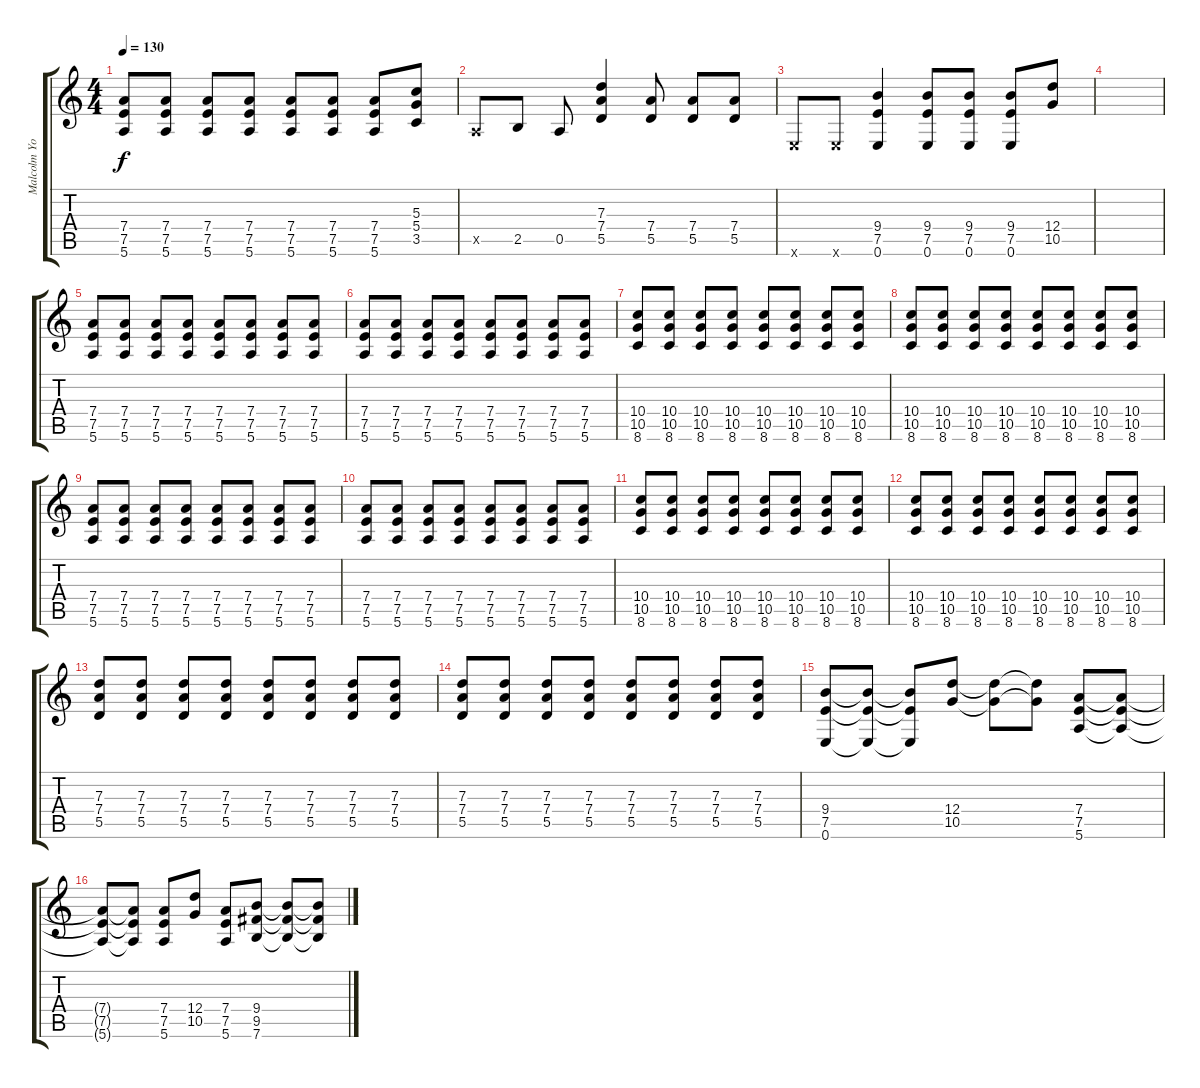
\track ("Malcolm Young" "Malcolm Yo") {instrument distortionguitar}
\staff {score tabs}
\tuning (E4 B3 G3 D3 A2 E2) {hide}
\ts (4 4)
\tempo 130
\clef g2
\ks c
(7.4 7.5 5.6).8{dy f} (7.4 7.5 5.6).8 (7.4 7.5 5.6).8 (7.4 7.5 5.6).8 (7.4 7.5 5.6).8 (7.4 7.5 5.6).8 (7.4 7.5 5.6).8 (5.3 5.4 3.5).8 |
0.5{x}.8 2.5.8 0.5.8 (7.3 7.4 5.5).4 (7.4 5.5).8 (7.4 5.5).8 (7.4 5.5).8 |
0.6{x}.8 0.6{x}.8 (9.4 7.5 0.6).4 (9.4 7.5 0.6).8 (9.4 7.5 0.6).8 (9.4 7.5 0.6).8 (12.4 10.5).8 |
|
(7.4 7.5 5.6).8 (7.4 7.5 5.6).8 (7.4 7.5 5.6).8 (7.4 7.5 5.6).8 (7.4 7.5 5.6).8 (7.4 7.5 5.6).8 (7.4 7.5 5.6).8 (7.4 7.5 5.6).8 |
(7.4 7.5 5.6).8 (7.4 7.5 5.6).8 (7.4 7.5 5.6).8 (7.4 7.5 5.6).8 (7.4 7.5 5.6).8 (7.4 7.5 5.6).8 (7.4 7.5 5.6).8 (7.4 7.5 5.6).8 |
(10.4 10.5 8.6).8 (10.4 10.5 8.6).8 (10.4 10.5 8.6).8 (10.4 10.5 8.6).8 (10.4 10.5 8.6).8 (10.4 10.5 8.6).8 (10.4 10.5 8.6).8 (10.4 10.5 8.6).8 |
(10.4 10.5 8.6).8 (10.4 10.5 8.6).8 (10.4 10.5 8.6).8 (10.4 10.5 8.6).8 (10.4 10.5 8.6).8 (10.4 10.5 8.6).8 (10.4 10.5 8.6).8 (10.4 10.5 8.6).8 |
(7.4 7.5 5.6).8 (7.4 7.5 5.6).8 (7.4 7.5 5.6).8 (7.4 7.5 5.6).8 (7.4 7.5 5.6).8 (7.4 7.5 5.6).8 (7.4 7.5 5.6).8 (7.4 7.5 5.6).8 |
(7.4 7.5 5.6).8 (7.4 7.5 5.6).8 (7.4 7.5 5.6).8 (7.4 7.5 5.6).8 (7.4 7.5 5.6).8 (7.4 7.5 5.6).8 (7.4 7.5 5.6).8 (7.4 7.5 5.6).8 |
(10.4 10.5 8.6).8 (10.4 10.5 8.6).8 (10.4 10.5 8.6).8 (10.4 10.5 8.6).8 (10.4 10.5 8.6).8 (10.4 10.5 8.6).8 (10.4 10.5 8.6).8 (10.4 10.5 8.6).8 |
(10.4 10.5 8.6).8 (10.4 10.5 8.6).8 (10.4 10.5 8.6).8 (10.4 10.5 8.6).8 (10.4 10.5 8.6).8 (10.4 10.5 8.6).8 (10.4 10.5 8.6).8 (10.4 10.5 8.6).8 |
(7.3 7.4 5.5).8 (7.3 7.4 5.5).8 (7.3 7.4 5.5).8 (7.3 7.4 5.5).8 (7.3 7.4 5.5).8 (7.3 7.4 5.5).8 (7.3 7.4 5.5).8 (7.3 7.4 5.5).8 |
(7.3 7.4 5.5).8 (7.3 7.4 5.5).8 (7.3 7.4 5.5).8 (7.3 7.4 5.5).8 (7.3 7.4 5.5).8 (7.3 7.4 5.5).8 (7.3 7.4 5.5).8 (7.3 7.4 5.5).8 |
(9.4 7.5 0.6).8 (9.4{t} 7.5{t} 0.6{t}).8 (9.4{t} 7.5{t} 0.6{t}).8 (12.4 10.5).8 (12.4{t} 10.5{t}).8 (12.4{t} 10.5{t}).8 (7.4 7.5 5.6).8 (7.4{t} 7.5{t} 5.6{t}).8 |
(7.4{t} 7.5{t} 5.6{t}).8 (7.4{t} 7.5{t} 5.6{t}).8 (7.4 7.5 5.6).8 (12.4 10.5).8 (7.4 7.5 5.6).8 (9.4 9.5 7.6).8 (9.4{t} 9.5{t} 7.6{t}).8 (9.4{t} 9.5{t} 7.6{t}).8
